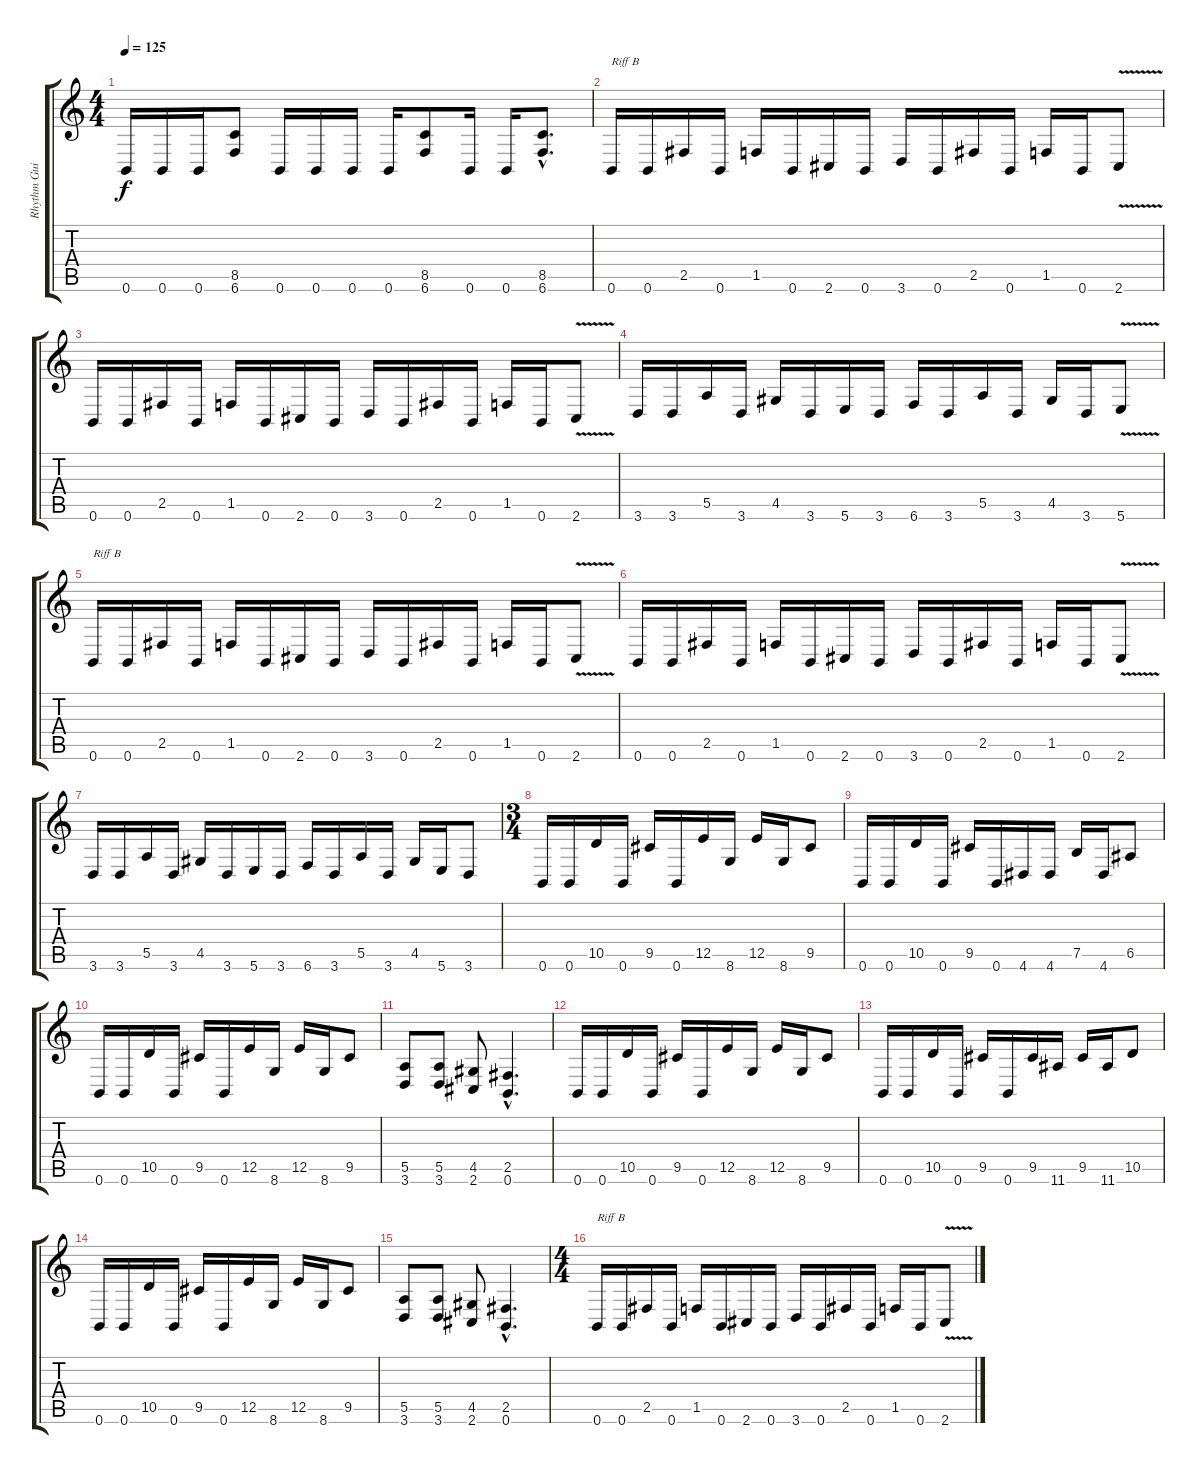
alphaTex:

\track ("Rhythm Guitar" "Rhythm Gui") {instrument distortionguitar}
\staff {score tabs}
\tuning (B3 Gb3 D3 A2 E2 B1) {hide}
\ts (4 4)
\tempo 125
\clef g2
\ks c
0.6.16{dy f} 0.6.16 0.6.16 (8.5 6.6).8 0.6.16 0.6.16 0.6.16 0.6.16 (8.5 6.6).8 0.6.16 0.6.16 (8.5{hac} 6.6{hac}).8{d} |
0.6.16{txt "Riff B"} 0.6.16 2.5.16 0.6.16 1.5.16 0.6.16 2.6.16 0.6.16 3.6.16 0.6.16 2.5.16 0.6.16 1.5.16 0.6.16 2.6{v}.8 |
0.6.16 0.6.16 2.5.16 0.6.16 1.5.16 0.6.16 2.6.16 0.6.16 3.6.16 0.6.16 2.5.16 0.6.16 1.5.16 0.6.16 2.6{v}.8 |
3.6.16 3.6.16 5.5.16 3.6.16 4.5.16 3.6.16 5.6.16 3.6.16 6.6.16 3.6.16 5.5.16 3.6.16 4.5.16 3.6.16 5.6{v}.8 |
0.6.16{txt "Riff B"} 0.6.16 2.5.16 0.6.16 1.5.16 0.6.16 2.6.16 0.6.16 3.6.16 0.6.16 2.5.16 0.6.16 1.5.16 0.6.16 2.6{v}.8 |
0.6.16 0.6.16 2.5.16 0.6.16 1.5.16 0.6.16 2.6.16 0.6.16 3.6.16 0.6.16 2.5.16 0.6.16 1.5.16 0.6.16 2.6{v}.8 |
3.6.16 3.6.16 5.5.16 3.6.16 4.5.16 3.6.16 5.6.16 3.6.16 6.6.16 3.6.16 5.5.16 3.6.16 4.5.16 5.6.16 3.6.8 |
\ts (3 4)
0.6.16 0.6.16 10.5.16 0.6.16 9.5.16 0.6.16 12.5.16 8.6.16 12.5.16 8.6.16 9.5.8 |
0.6.16 0.6.16 10.5.16 0.6.16 9.5.16 0.6.16 4.6.16 4.6.16 7.5.16 4.6.16 6.5.8 |
0.6.16 0.6.16 10.5.16 0.6.16 9.5.16 0.6.16 12.5.16 8.6.16 12.5.16 8.6.16 9.5.8 |
(5.5 3.6).8 (5.5 3.6).8 (4.5 2.6).8 (2.5{hac} 0.6{hac}).4{d} |
0.6.16 0.6.16 10.5.16 0.6.16 9.5.16 0.6.16 12.5.16 8.6.16 12.5.16 8.6.16 9.5.8 |
0.6.16 0.6.16 10.5.16 0.6.16 9.5.16 0.6.16 9.5.16 11.6.16 9.5.16 11.6.16 10.5.8 |
0.6.16 0.6.16 10.5.16 0.6.16 9.5.16 0.6.16 12.5.16 8.6.16 12.5.16 8.6.16 9.5.8 |
(5.5 3.6).8 (5.5 3.6).8 (4.5 2.6).8 (2.5{hac} 0.6{hac}).4{d} |
\ts (4 4)
0.6.16{txt "Riff B"} 0.6.16 2.5.16 0.6.16 1.5.16 0.6.16 2.6.16 0.6.16 3.6.16 0.6.16 2.5.16 0.6.16 1.5.16 0.6.16 2.6{v}.8
